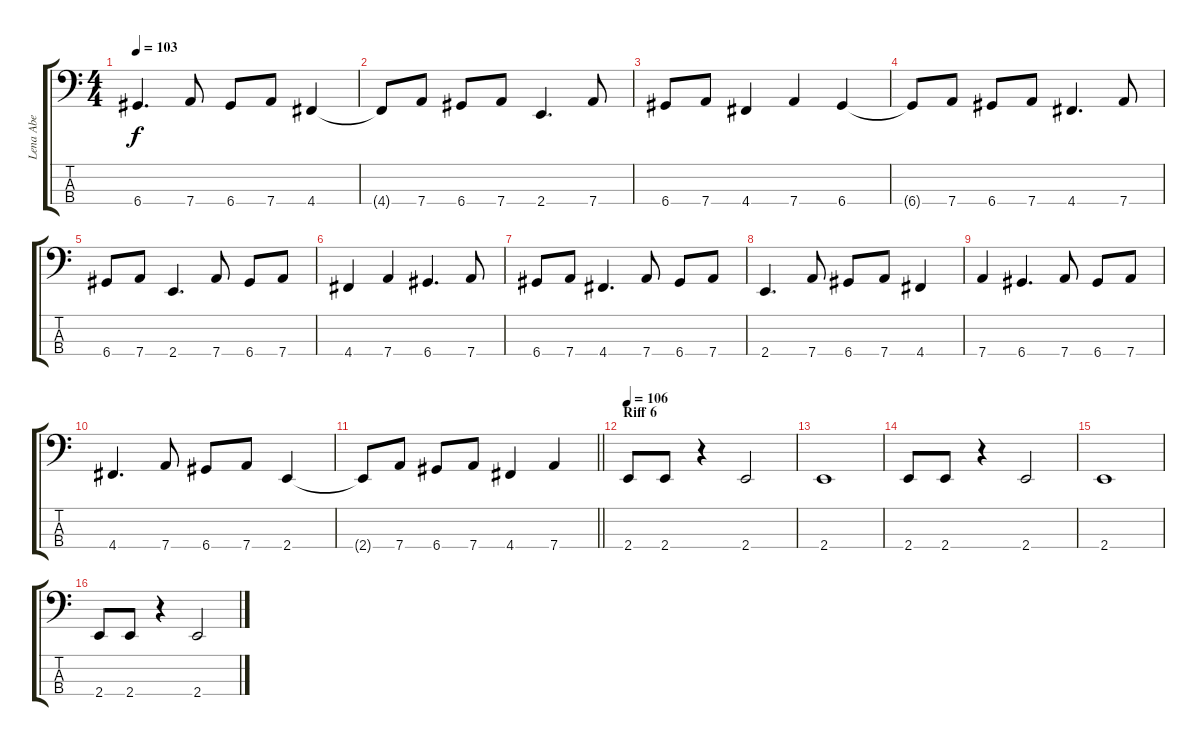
\track ("Lena Abe" "Lena Abe") {instrument electricbassfinger}
\staff {score tabs}
\tuning (G2 D2 A1 D1) {hide}
\ts (4 4)
\tempo 103
\clef f4
\ks c
6.4.4{d dy f} 7.4.8 6.4.8 7.4.8 4.4.4 |
4.4{t}.8 7.4.8 6.4.8 7.4.8 2.4.4{d} 7.4.8 |
6.4.8 7.4.8 4.4.4 7.4.4 6.4.4 |
6.4{t}.8 7.4.8 6.4.8 7.4.8 4.4.4{d} 7.4.8 |
6.4.8 7.4.8 2.4.4{d} 7.4.8 6.4.8 7.4.8 |
4.4.4 7.4.4 6.4.4{d} 7.4.8 |
6.4.8 7.4.8 4.4.4{d} 7.4.8 6.4.8 7.4.8 |
2.4.4{d} 7.4.8 6.4.8 7.4.8 4.4.4 |
7.4.4 6.4.4{d} 7.4.8 6.4.8 7.4.8 |
4.4.4{d} 7.4.8 6.4.8 7.4.8 2.4.4 |
\barLineRight lightlight
2.4{t}.8 7.4.8 6.4.8 7.4.8 4.4.4 7.4.4 |
\section ("" "Riff 6")
\tempo 106
2.4.8 2.4.8 r.4 2.4.2 |
2.4.1 |
2.4.8 2.4.8 r.4 2.4.2 |
2.4.1 |
2.4.8 2.4.8 r.4 2.4.2
